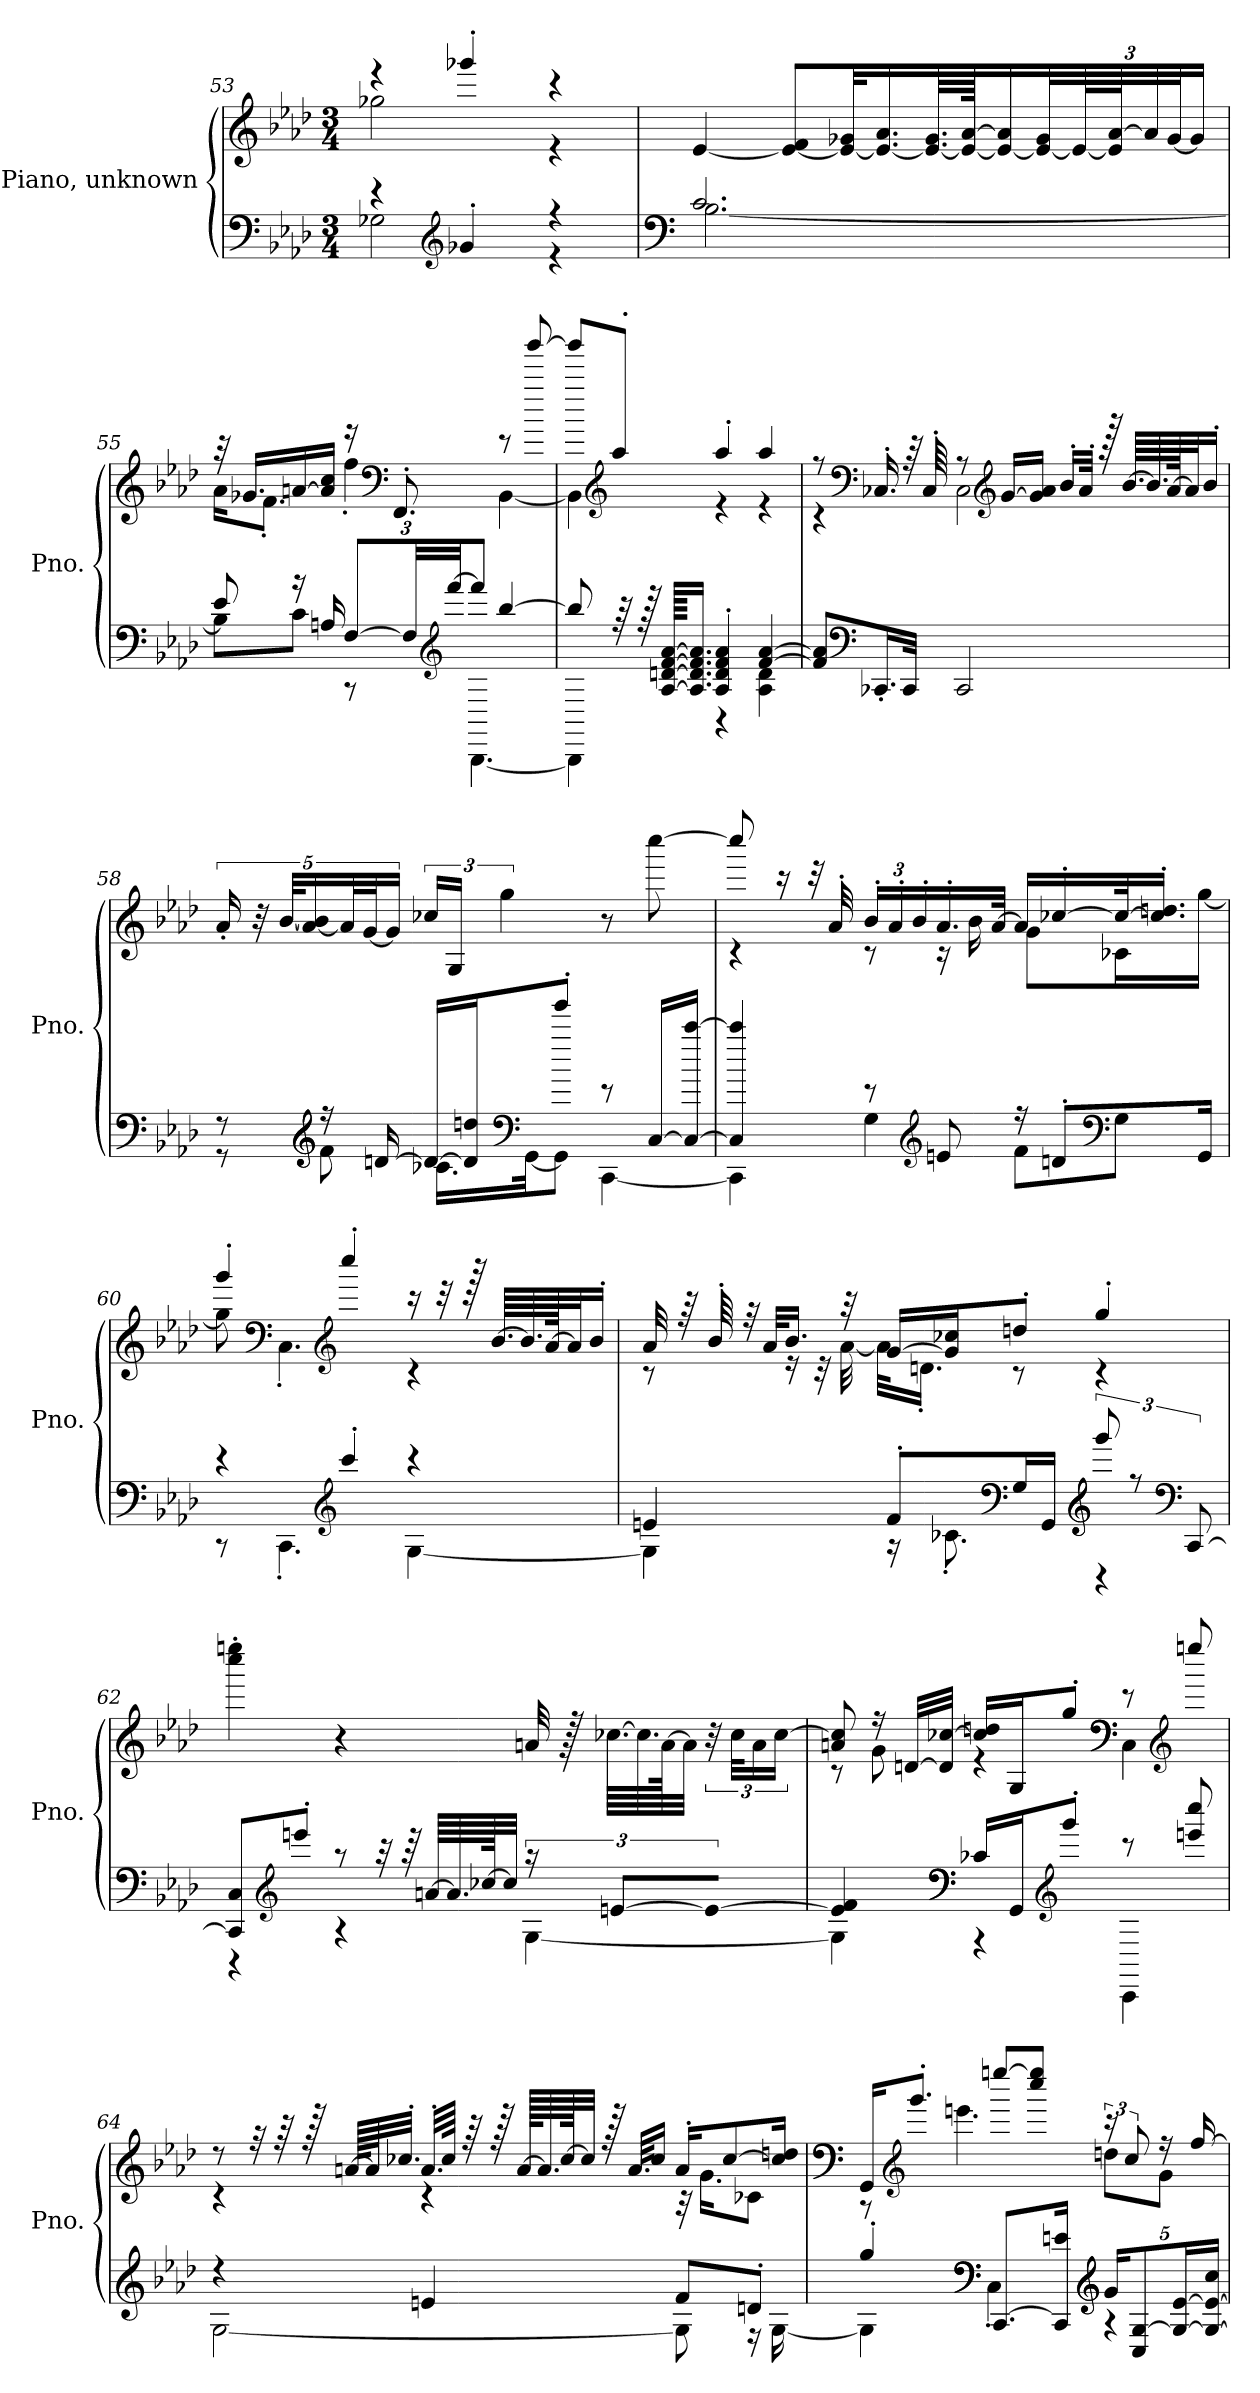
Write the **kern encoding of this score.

**kern	**kern
*part1	*part1
*staff2	*staff1
*I"Piano, unknown	*
*I'Pno.	*
*clefF4	*clefG2
*k[b-e-a-d-]	*k[b-e-a-d-]
*M3/4	*M3/4
=53	=53
*^	*^
4r	2G-X\	4r	2gg-X\
*clefG2	*	*	*
4g-X'/	.	4ggg-X'/	.
4r	4r	4r	4r
*	*	*v	*v
!!LO:LB:g=z
=54	=54	=54
*clefF4	*	*
2.c/	[2.B-\	[4e-/
.	.	8e-/_ 8f/L
.	.	32e-/_ 32g-X/KL
.	.	16.e-/_ 16.a-/
.	.	64.e-/_ 64.g-/LL
.	.	128e-/_ [128a-/JJK
.	.	16e-/_ 16a-/]
.	.	32e-/_ 32g-/L
*	*	*Xbrackettup
.	.	96e-/L_
.	.	96e-/] [96a-/J
.	.	48a-/]
.	.	[48g-/J
.	.	16g-/JJ]
=55	=55	=55
*	*	*^
8e-/	8B-\L]	32r	16a-\KL
.	.	16.g-X/LL	.
.	.	.	8.f'\J
16r	8c\J	[16an/	.
16An/	.	16a/] 16cc/JJ	.
*Xbrackettup	*	*	*
[12F/L	8r	16r	4ff'\
*	*	*clefF4	*
.	.	8.FF'/	.
48F/LL]	.	.	.
*clefG2	*	*	*
[48fff/JJ	.	.	.
8fff/J]	[4.BBB-\	.	.
[4bb-/	.	8r	[4BB-\
.	.	[8bbb-/	.
!!LO:LB:g=z	!!
=56	=56	=56	=56
8bb-/]	4BBB-\]	8bbb-/L]	4BB-\]
*	*	*clefG2	*
64r	.	8aa-'/J	.
128r	.	.	.
[128A-/ [128dn/ [128f/ [128a-/KKKLL	.	.	.
16.A-/] 16.d/] 16.f/] 16.a-/]JJ	.	.	.
4A-/' 4d/' 4f/' 4a-/'	4r	4aa-'/	4r
[4f/ [4a-/	4A-\ 4d\	4aa-/	4r
*v	*v	*	*
=57	=57	=57
8f/] 8a-/]L	8r	4r
*clefF4	*clefF4	*
16.CC-X'/L	16.C-X'/	.
32CC-/JJk	64r	.
.	64C-'/	.
2CC-/	8r	2C-\
*	*clefG2	*
.	[16g/LL	.
.	16g/] 16a-/JJ	.
.	16b-'/LL	.
.	32a-'/JJk	.
.	128r	.
.	[64.b-/LLLL	.
.	64.b-/]	.
.	[128a-/JK	.
.	32a-/J]	.
.	16b-'/JJ	.
*	*v	*v
!!LO:LB:g=z
=58	=58
*^	*
*	*	*brackettup
8r	8r	20a-'/
.	.	40r
.	.	[40b-/KLL
.	.	[20a-/ 20b-/]
*clefG2	*	*
16r	8f\	.
.	.	40a-/L]
.	.	[40g/J
[16dn/	.	.
.	.	20g/JJ]
16d/LL_	16.c-X\LL	24cc-X/LL
.	.	24G/JJ
16d/] 16ddn/J	.	.
.	.	6gg\
*clefF4	*	*
.	[32GG\JK	.
8ggg'/J	8GG\J]	.
8r	[4CC\	8r
[16C/LL	.	[8cccc\
16C/_ [16ccc/JJ	.	.
!!LO:PB:g=z
=59	=59	=59
*	*	*^
4C/] 4ccc/]	4CC\]	8cccc/]	4r
.	.	16r	.
.	.	32r	.
.	.	32a-'/	.
*	*	*Xbrackettup	*
8r	4G\	24b-'/LL	8r
.	.	24a-'/	.
.	.	24b-'/	.
*clefG2	*	*	*
8en/	.	16.a-'/	16r
.	.	.	16b-\
.	.	[32a-/JJk	.
16r	8f\L	16a-/LL]	8g\L
8dn'/L	.	[16cc-X'/	.
*clefF4	*	*	*
.	8G\J	32cc-/K_	16c-X\L
.	.	16.cc-/]' 16.ddn/'JJ	.
16GG/Jk	.	.	[16gg\JJ
=60	=60	=60	=60
4r	8r	4ggg'/	8gg\]
*	*	*clefF4	*
.	4.CC'\	.	4.C'\
*clefG2	*	*clefG2	*
4ccc'/	.	4cccc'/	.
4r	[4G\	16r	4r
.	.	32r	.
.	.	128r	.
.	.	[64.b-/LLLL	.
.	.	64.b-/]	.
.	.	[128a-/JK	.
.	.	32a-/J]	.
.	.	16b-'/JJ	.
!!LO:LB:g=z	!!
=61	=61	=61	=61
4en/	4G\]	32a-/	8r
.	.	64r	.
.	.	64b-'/	.
.	.	32r	.
.	.	32a-/KLL	.
.	.	16.b-/JJ	16r
.	.	.	32r
.	.	32r	[32a-\
8f'/L	16r	[16g/LL	32a-\KLL]
.	.	.	16.dn'\JJ
.	8.c-X'\	16g/] 16cc-X/J	.
*clefF4	*	*	*
16G/L	.	8ddn'/J	8r
16GG/JJ	.	.	.
*clefG2	*	*	*
*brackettup	*	*	*
12ggg/	4r	4gg'/	4r
12r	.	.	.
*clefF4	*	*	*
[12CC/	.	.	.
*	*	*v	*v
!!LO:LB:g=z
=62	=62	=62
8CC/] 8C/L	4r	4cccc\' 4eeeen\'
*clefG2	*	*
8eeen'/J	.	.
8r	4r	4r
32r	.	.
64r	.	.
[64an/LLLL	.	.
64.a/]	.	.
[128cc-X/JK	.	.
32cc-/JJJ]	.	.
24r	[4G\	32an/
.	.	128r
.	.	[64.cc-X\LLLL
[12en/L	.	.
.	.	64.cc-\]
.	.	[128a\JK
.	.	32a\JJJ]
*	*	*brackettup
8e/J_	.	48r
.	.	48cc-\KLL
.	.	24a\
.	.	[24cc-\JJ
!!LO:LB:g=z
=63	=63	=63
*	*	*^
4e/] 4f/	4G\]	8an/ 8cc-/]	8r
.	.	16r	8g\
.	.	[32dn/LLL	.
.	.	32d/] [32cc-X/JJJ	.
*clefF4	*	*	*
16c-X/LL	4r	16cc-/] 16ddn/LL	4r
16GG/J	.	16G/J	.
*clefG2	*	*	*
8ggg'/J	.	8gg'/J	.
*	*	*clefF4	*
8r	4CC\	8r	4C\
*	*	*clefG2	*
8eeen/ 8cccc/	.	8eeeen/	.
!!LO:LB:g=z	!!
=64	=64	=64	=64
4r	[2G\	8r	4r
.	.	32r	.
.	.	64r	.
.	.	128r	.
.	.	[128an/KLLLL	.
.	.	64a/J]	.
.	.	32.cc-X'/JJJ	.
4en/	.	32.a'/LLL	4r
.	.	64cc-/JJJk	.
.	.	64r	.
.	.	128r	.
.	.	[128a/KLLLL	.
.	.	64.a/]	.
.	.	[128cc-/JK	.
.	.	32cc-/JJJ]	.
.	.	128r	.
.	.	64.a/KKLL	.
.	.	16cc-/JJ	.
8f/L	8G\]	16a'/KL	32r
.	.	.	16.g\KL
.	.	[8cc-/	.
8dn'/J	16r	.	8c-X\J
.	[16G\	16cc-/] 16ddn/Jk	.
!!LO:LB:g=z	!!
=65	=65	=65	=65
*	*	*clefF4	*
4gg'/	4G\]	16GG/KL	8r
*	*	*clefG2	*
.	.	8.ggg'/J	.
.	.	.	4.eeen\
*clefF4	*	*	*
[8.CC/L	4C'\	[8eeeen/L	.
.	.	8cccc/ 8eeee/]J	.
16CC/] 16en/Jk	.	.	.
*clefG2	*	*	*
*Xbrackettup	*	*	*
20g/KL	4r	24r	8ddn\L
.	.	12cc/	.
10C/ [10G/	.	.	.
.	.	16r	8g\J
20G/_ [20e/L	.	.	.
.	.	[16ff/	.
20G/_ 20e/_ 20cc/JJ	.	.	.
*v	*v	*	*
*	*v	*v
=	=
*-	*-
